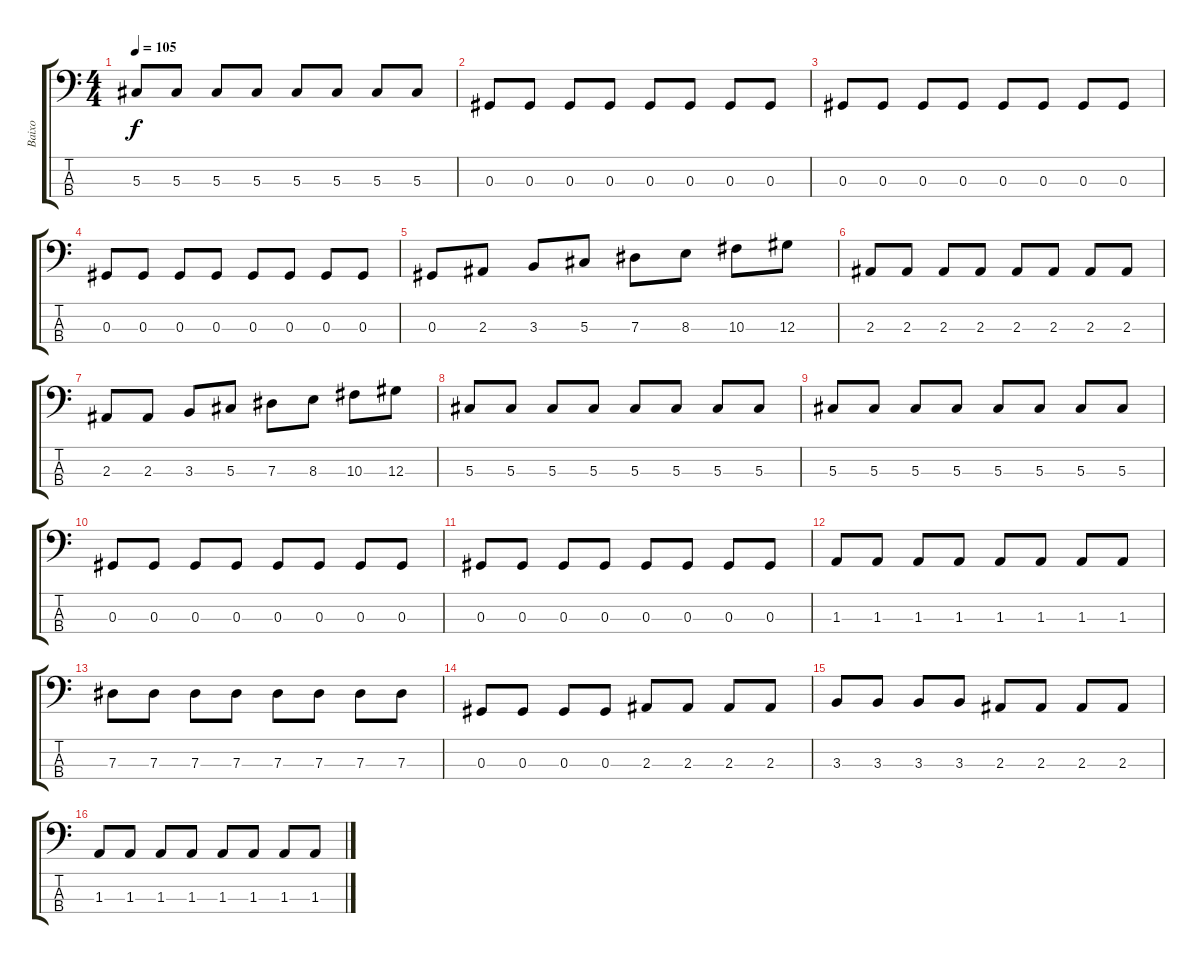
\track ("Baixo" "Baixo") {instrument electricbasspick}
\staff {score tabs}
\tuning (Gb2 Db2 Ab1 Eb1) {hide}
\ts (4 4)
\tempo 105
\clef f4
\ks c
5.3.8{dy f} 5.3.8 5.3.8 5.3.8 5.3.8 5.3.8 5.3.8 5.3.8 |
0.3.8 0.3.8 0.3.8 0.3.8 0.3.8 0.3.8 0.3.8 0.3.8 |
0.3.8 0.3.8 0.3.8 0.3.8 0.3.8 0.3.8 0.3.8 0.3.8 |
0.3.8 0.3.8 0.3.8 0.3.8 0.3.8 0.3.8 0.3.8 0.3.8 |
0.3.8 2.3.8 3.3.8 5.3.8 7.3.8 8.3.8 10.3.8 12.3.8 |
2.3.8 2.3.8 2.3.8 2.3.8 2.3.8 2.3.8 2.3.8 2.3.8 |
2.3.8 2.3.8 3.3.8 5.3.8 7.3.8 8.3.8 10.3.8 12.3.8 |
5.3.8 5.3.8 5.3.8 5.3.8 5.3.8 5.3.8 5.3.8 5.3.8 |
5.3.8 5.3.8 5.3.8 5.3.8 5.3.8 5.3.8 5.3.8 5.3.8 |
0.3.8 0.3.8 0.3.8 0.3.8 0.3.8 0.3.8 0.3.8 0.3.8 |
0.3.8 0.3.8 0.3.8 0.3.8 0.3.8 0.3.8 0.3.8 0.3.8 |
1.3.8 1.3.8 1.3.8 1.3.8 1.3.8 1.3.8 1.3.8 1.3.8 |
7.3.8 7.3.8 7.3.8 7.3.8 7.3.8 7.3.8 7.3.8 7.3.8 |
0.3.8 0.3.8 0.3.8 0.3.8 2.3.8 2.3.8 2.3.8 2.3.8 |
3.3.8 3.3.8 3.3.8 3.3.8 2.3.8 2.3.8 2.3.8 2.3.8 |
1.3.8 1.3.8 1.3.8 1.3.8 1.3.8 1.3.8 1.3.8 1.3.8
